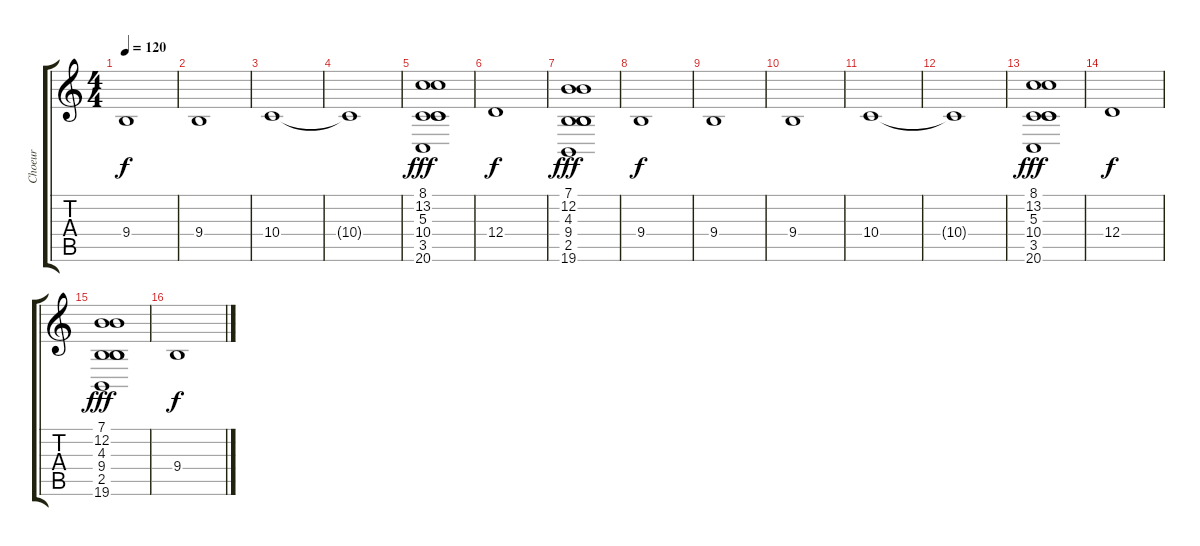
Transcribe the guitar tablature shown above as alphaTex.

\track ("Choeur" "Choeur") {instrument choiraahs}
\staff {score tabs}
\tuning (E4 B3 G3 D3 A2 E2) {hide}
\ts (4 4)
\tempo 120
\clef g2
\ks c
9.4.1{dy f} |
9.4.1 |
10.4.1 |
10.4{t}.1 |
(8.1 13.2 5.3 10.4 3.5 20.6).1{dy fff} |
12.4.1{dy f} |
(7.1 12.2 4.3 9.4 2.5 19.6).1{dy fff} |
9.4.1{dy f} |
9.4.1 |
9.4.1 |
10.4.1 |
10.4{t}.1 |
(8.1 13.2 5.3 10.4 3.5 20.6).1{dy fff} |
12.4.1{dy f} |
(7.1 12.2 4.3 9.4 2.5 19.6).1{dy fff} |
9.4.1{dy f}
